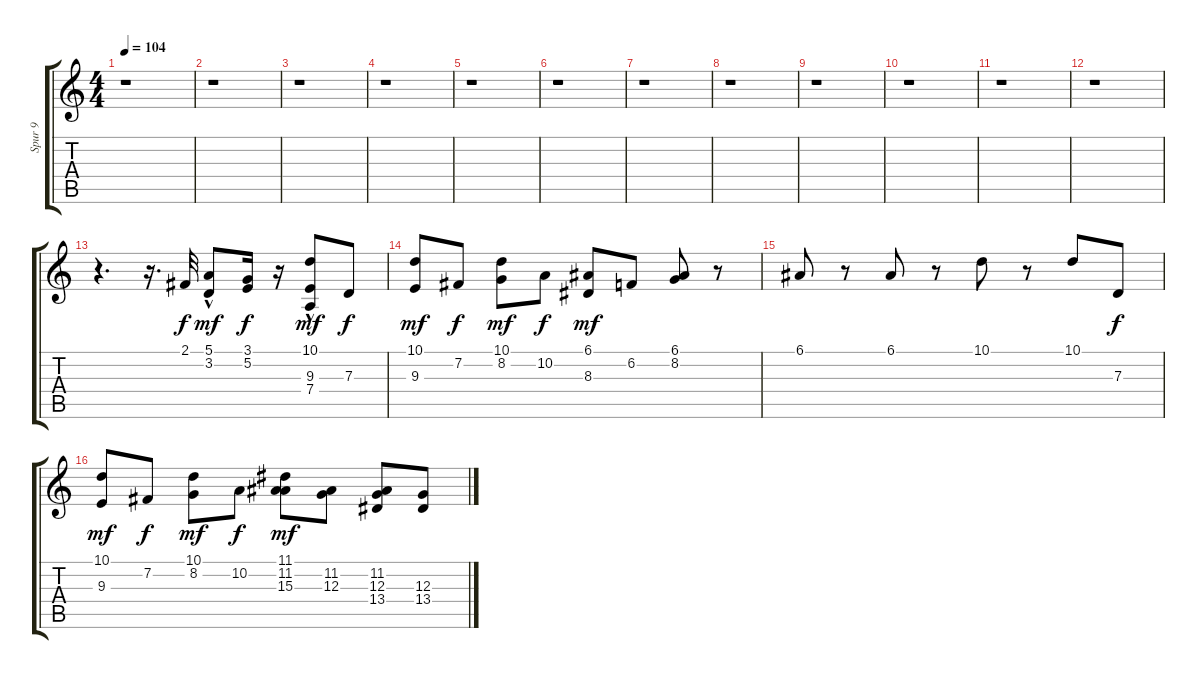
\track ("Spur 9" "Spur 9") {instrument pad1newage}
\staff {score tabs}
\tuning (E4 B3 G3 D3 A2 E2) {hide}
\ts (4 4)
\tempo 104
\clef g2
\ks c
r.1{dy f} |
r.1 |
r.1 |
r.1 |
r.1 |
r.1 |
r.1 |
r.1 |
r.1 |
r.1 |
r.1 |
r.1 |
r.4{d} r.16{d} 2.1.32 (5.1 3.2{hac}).8{dy mf} (3.1 5.2).16{dy f} r.16 (10.1 9.3{hac} 7.4).8{dy mf} 7.3.8{dy f} |
(10.1 9.3).8{dy mf} 7.2.8{dy f} (10.1 8.2).8{dy mf} 10.2.8{dy f} (6.1 8.3).8{dy mf} 6.2.8 (6.1 8.2).8 r.8 |
6.1.8 r.8 6.1.8 r.8 10.1.8 r.8 10.1.8 7.3.8{dy f} |
(10.1 9.3).8{dy mf} 7.2.8{dy f} (10.1 8.2).8{dy mf} 10.2.8{dy f} (11.1 11.2 15.3).8{dy mf} (11.2 12.3).8 (11.2 12.3 13.4).8 (12.3 13.4).8
